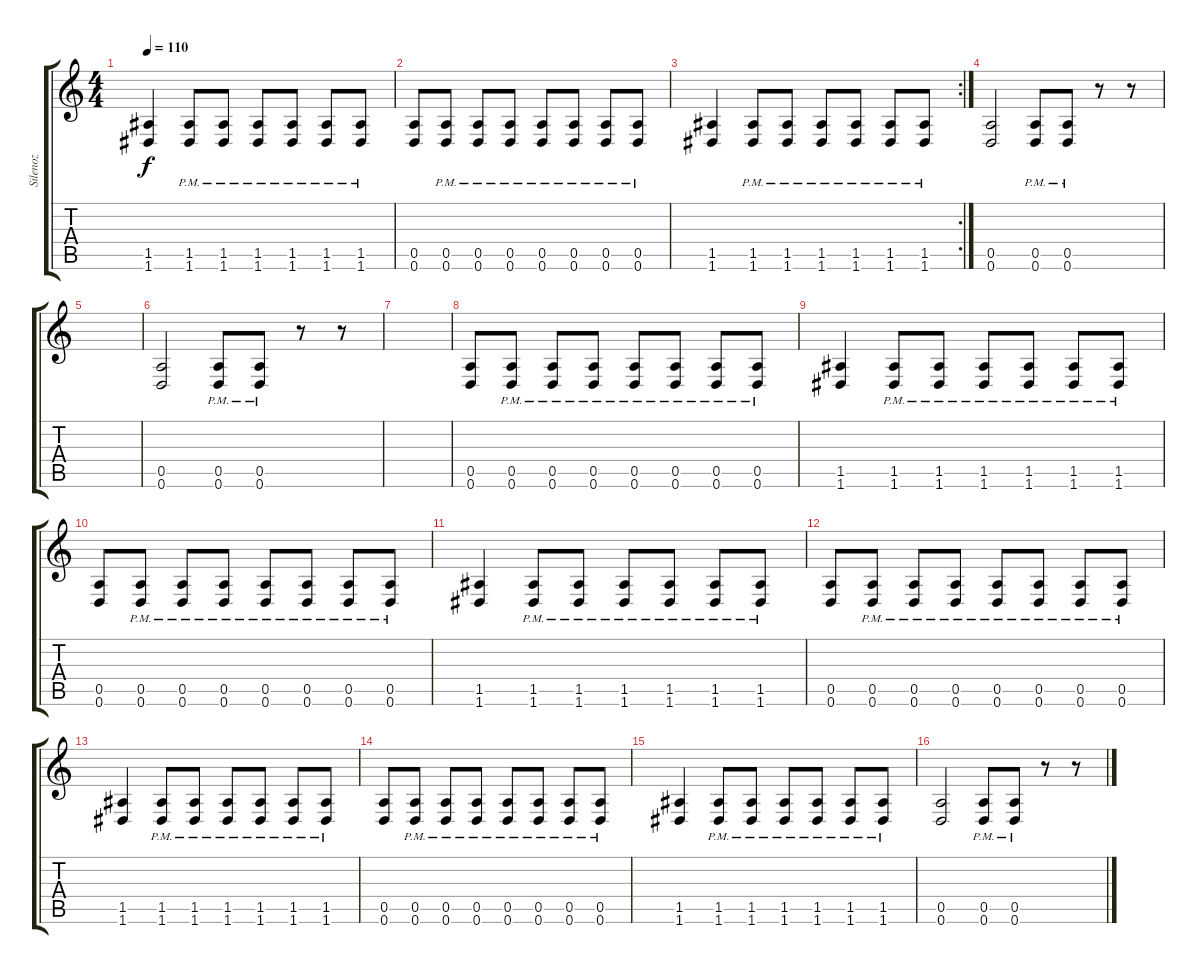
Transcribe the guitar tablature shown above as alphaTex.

\track ("Silenoz" "Silenoz") {instrument distortionguitar}
\staff {score tabs}
\tuning (E4 B3 G3 D3 A2 D2) {hide}
\ts (4 4)
\tempo 110
\clef g2
\ks c
(1.5 1.6).4{dy f} (1.5{pm} 1.6{pm}).8 (1.5{pm} 1.6{pm}).8 (1.5{pm} 1.6{pm}).8 (1.5{pm} 1.6{pm}).8 (1.5{pm} 1.6{pm}).8 (1.5{pm} 1.6{pm}).8 |
(0.5 0.6).8 (0.5{pm} 0.6{pm}).8 (0.5{pm} 0.6{pm}).8 (0.5{pm} 0.6{pm}).8 (0.5{pm} 0.6{pm}).8 (0.5{pm} 0.6{pm}).8 (0.5{pm} 0.6{pm}).8 (0.5{pm} 0.6{pm}).8 |
\rc 2
(1.5 1.6).4 (1.5{pm} 1.6{pm}).8 (1.5{pm} 1.6{pm}).8 (1.5{pm} 1.6{pm}).8 (1.5{pm} 1.6{pm}).8 (1.5{pm} 1.6{pm}).8 (1.5{pm} 1.6{pm}).8 |
(0.5 0.6).2 (0.5{pm} 0.6{pm}).8 (0.5{pm} 0.6{pm}).8 r.8 r.8 |
|
(0.5 0.6).2 (0.5{pm} 0.6{pm}).8 (0.5{pm} 0.6{pm}).8 r.8 r.8 |
|
(0.5 0.6).8 (0.5{pm} 0.6{pm}).8 (0.5{pm} 0.6{pm}).8 (0.5{pm} 0.6{pm}).8 (0.5{pm} 0.6{pm}).8 (0.5{pm} 0.6{pm}).8 (0.5{pm} 0.6{pm}).8 (0.5{pm} 0.6{pm}).8 |
(1.5 1.6).4 (1.5{pm} 1.6{pm}).8 (1.5{pm} 1.6{pm}).8 (1.5{pm} 1.6{pm}).8 (1.5{pm} 1.6{pm}).8 (1.5{pm} 1.6{pm}).8 (1.5{pm} 1.6{pm}).8 |
(0.5 0.6).8 (0.5{pm} 0.6{pm}).8 (0.5{pm} 0.6{pm}).8 (0.5{pm} 0.6{pm}).8 (0.5{pm} 0.6{pm}).8 (0.5{pm} 0.6{pm}).8 (0.5{pm} 0.6{pm}).8 (0.5{pm} 0.6{pm}).8 |
(1.5 1.6).4 (1.5{pm} 1.6{pm}).8 (1.5{pm} 1.6{pm}).8 (1.5{pm} 1.6{pm}).8 (1.5{pm} 1.6{pm}).8 (1.5{pm} 1.6{pm}).8 (1.5{pm} 1.6{pm}).8 |
(0.5 0.6).8 (0.5{pm} 0.6{pm}).8 (0.5{pm} 0.6{pm}).8 (0.5{pm} 0.6{pm}).8 (0.5{pm} 0.6{pm}).8 (0.5{pm} 0.6{pm}).8 (0.5{pm} 0.6{pm}).8 (0.5{pm} 0.6{pm}).8 |
(1.5 1.6).4 (1.5{pm} 1.6{pm}).8 (1.5{pm} 1.6{pm}).8 (1.5{pm} 1.6{pm}).8 (1.5{pm} 1.6{pm}).8 (1.5{pm} 1.6{pm}).8 (1.5{pm} 1.6{pm}).8 |
(0.5 0.6).8 (0.5{pm} 0.6{pm}).8 (0.5{pm} 0.6{pm}).8 (0.5{pm} 0.6{pm}).8 (0.5{pm} 0.6{pm}).8 (0.5{pm} 0.6{pm}).8 (0.5{pm} 0.6{pm}).8 (0.5{pm} 0.6{pm}).8 |
(1.5 1.6).4 (1.5{pm} 1.6{pm}).8 (1.5{pm} 1.6{pm}).8 (1.5{pm} 1.6{pm}).8 (1.5{pm} 1.6{pm}).8 (1.5{pm} 1.6{pm}).8 (1.5{pm} 1.6{pm}).8 |
(0.5 0.6).2 (0.5{pm} 0.6{pm}).8 (0.5{pm} 0.6{pm}).8 r.8 r.8
